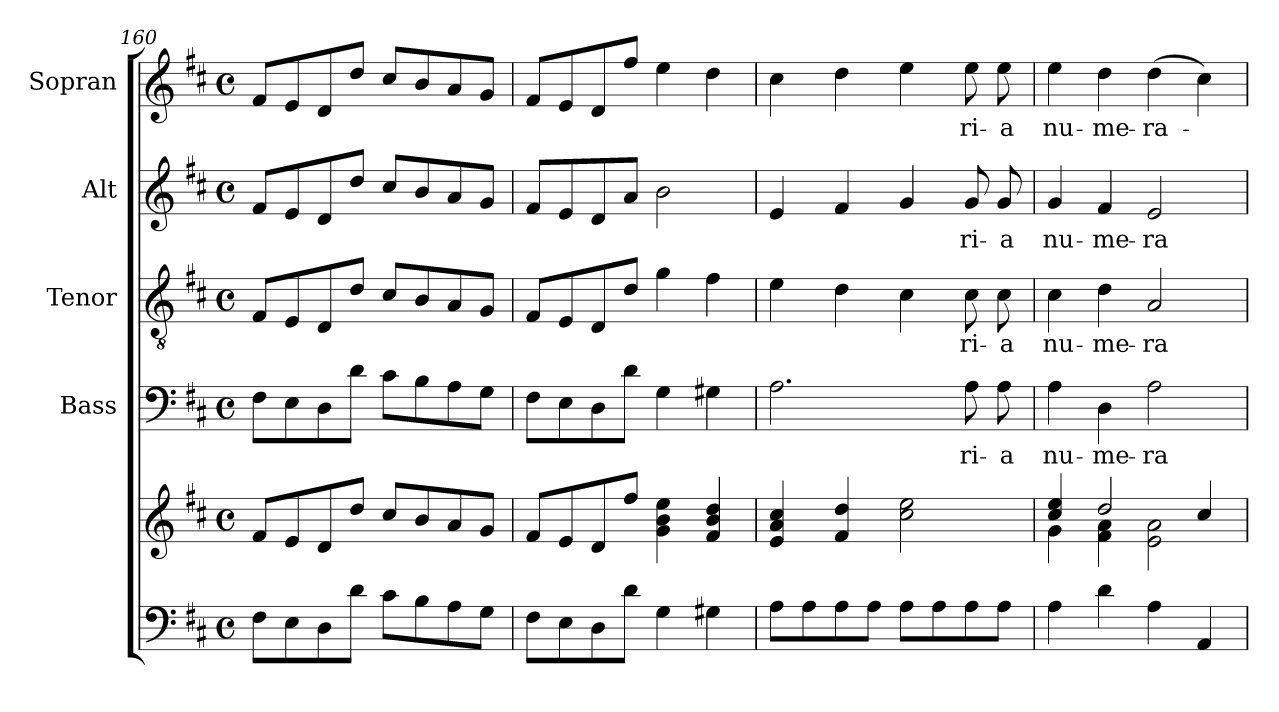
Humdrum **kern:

**kern	**kern	**kern	**text	**kern	**text	**kern	**text	**kern	**text
*part5	*part5	*part4	*part4	*part3	*part3	*part2	*part2	*part1	*part1
*staff6	*staff5	*staff4	*staff4	*staff3	*staff3	*staff2	*staff2	*staff1	*staff1
*	*	*I"Bass	*	*I"Tenor	*	*I"Alt	*	*I"Sopran	*
*	*	*I'B.	*	*I'T.	*	*I'A.	*	*I'S.	*
!!LO:PB:g=z
*clefF4	*clefG2	*clefF4	*	*clefGv2	*	*clefG2	*	*clefG2	*
*k[f#c#]	*k[f#c#]	*k[f#c#]	*	*k[f#c#]	*	*k[f#c#]	*	*k[f#c#]	*
*D:	*D:	*D:	*	*D:	*	*D:	*	*D:	*
*M4/4	*M4/4	*M4/4	*	*M4/4	*	*M4/4	*	*M4/4	*
*met(c)	*met(c)	*met(c)	*	*met(c)	*	*met(c)	*	*met(c)	*
=160	=160	=160	=160	=160	=160	=160	=160	=160	=160
8F#\L	8f#/L	8F#\L	.	8F#/L	.	8f#/L	.	8f#/L	.
8E\	8e/	8E\	.	8E/	.	8e/	.	8e/	.
8D\	8d/	8D\	.	8D/	.	8d/	.	8d/	.
8d\J	8dd/J	8d\J	.	8d/J	.	8dd/J	.	8dd/J	.
8c#\L	8cc#/L	8c#\L	.	8c#/L	.	8cc#/L	.	8cc#/L	.
8B\	8b/	8B\	.	8B/	.	8b/	.	8b/	.
8A\	8a/	8A\	.	8A/	.	8a/	.	8a/	.
8G\J	8g/J	8G\J	.	8G/J	.	8g/J	.	8g/J	.
=161	=161	=161	=161	=161	=161	=161	=161	=161	=161
8F#\L	8f#/L	8F#\L	.	8F#/L	.	8f#/L	.	8f#/L	.
8E\	8e/	8E\	.	8E/	.	8e/	.	8e/	.
8D\	8d/	8D\	.	8D/	.	8d/	.	8d/	.
8d\J	8ff#/J	8d\J	.	8d/J	.	8a/J	.	8ff#/J	.
4G\	4g\ 4b\ 4ee\	4G\	.	4g\	.	2b\	.	4ee\	.
4G#X\	4f#/ 4b/ 4dd/	4G#X\	.	4f#\	.	.	.	4dd\	.
=162	=162	=162	=162	=162	=162	=162	=162	=162	=162
8A\L	4e/ 4a/ 4cc#/	2.A\	.	4e\	.	4e/	.	4cc#\	.
8A\	.	.	.	.	.	.	.	.	.
8A\	4f#/ 4dd/	.	.	4d\	.	4f#/	.	4dd\	.
8A\J	.	.	.	.	.	.	.	.	.
8A\L	2cc#\ 2ee\	.	.	4c#\	.	4g/	.	4ee\	.
8A\	.	.	.	.	.	.	.	.	.
!	!	!	!LO:LY:b	!	!LO:LY:b	!	!LO:LY:b	!	!LO:LY:b
8A\	.	8A\	-ri-	8c#\	-ri-	8g/	-ri-	8ee\	-ri-
!	!	!	!LO:LY:b	!	!LO:LY:b	!	!LO:LY:b	!	!LO:LY:b
8A\J	.	8A\	-a	8c#\	-a	8g/	-a	8ee\	-a
=163	=163	=163	=163	=163	=163	=163	=163	=163	=163
*	*^	*	*	*	*	*	*	*	*
!	!	!	!	!LO:LY:b	!	!LO:LY:b	!	!LO:LY:b	!	!LO:LY:b
4A\	4cc#/ 4ee/	4g\	4A\	nu-	4c#\	nu-	4g/	nu-	4ee\	nu-
!	!	!	!	!LO:LY:b	!	!LO:LY:b	!	!LO:LY:b	!	!LO:LY:b
4d\	2dd/	4f#\ 4a\	4D\	-me-	4d\	-me-	4f#/	-me-	4dd\	-me-
!	!	!	!	!LO:LY:b	!	!LO:LY:b	!	!LO:LY:b	!	!LO:LY:b
4A\	.	2e\ 2a\	2A\	-ra-	2A/	-ra-	2e/	-ra-	(>4dd\	-ra-
4AA/	4cc#/	.	.	.	.	.	.	.	4cc#\)	.
*	*v	*v	*	*	*	*	*	*	*	*
=	=	=	=	=	=	=	=	=	=
*-	*-	*-	*-	*-	*-	*-	*-	*-	*-
